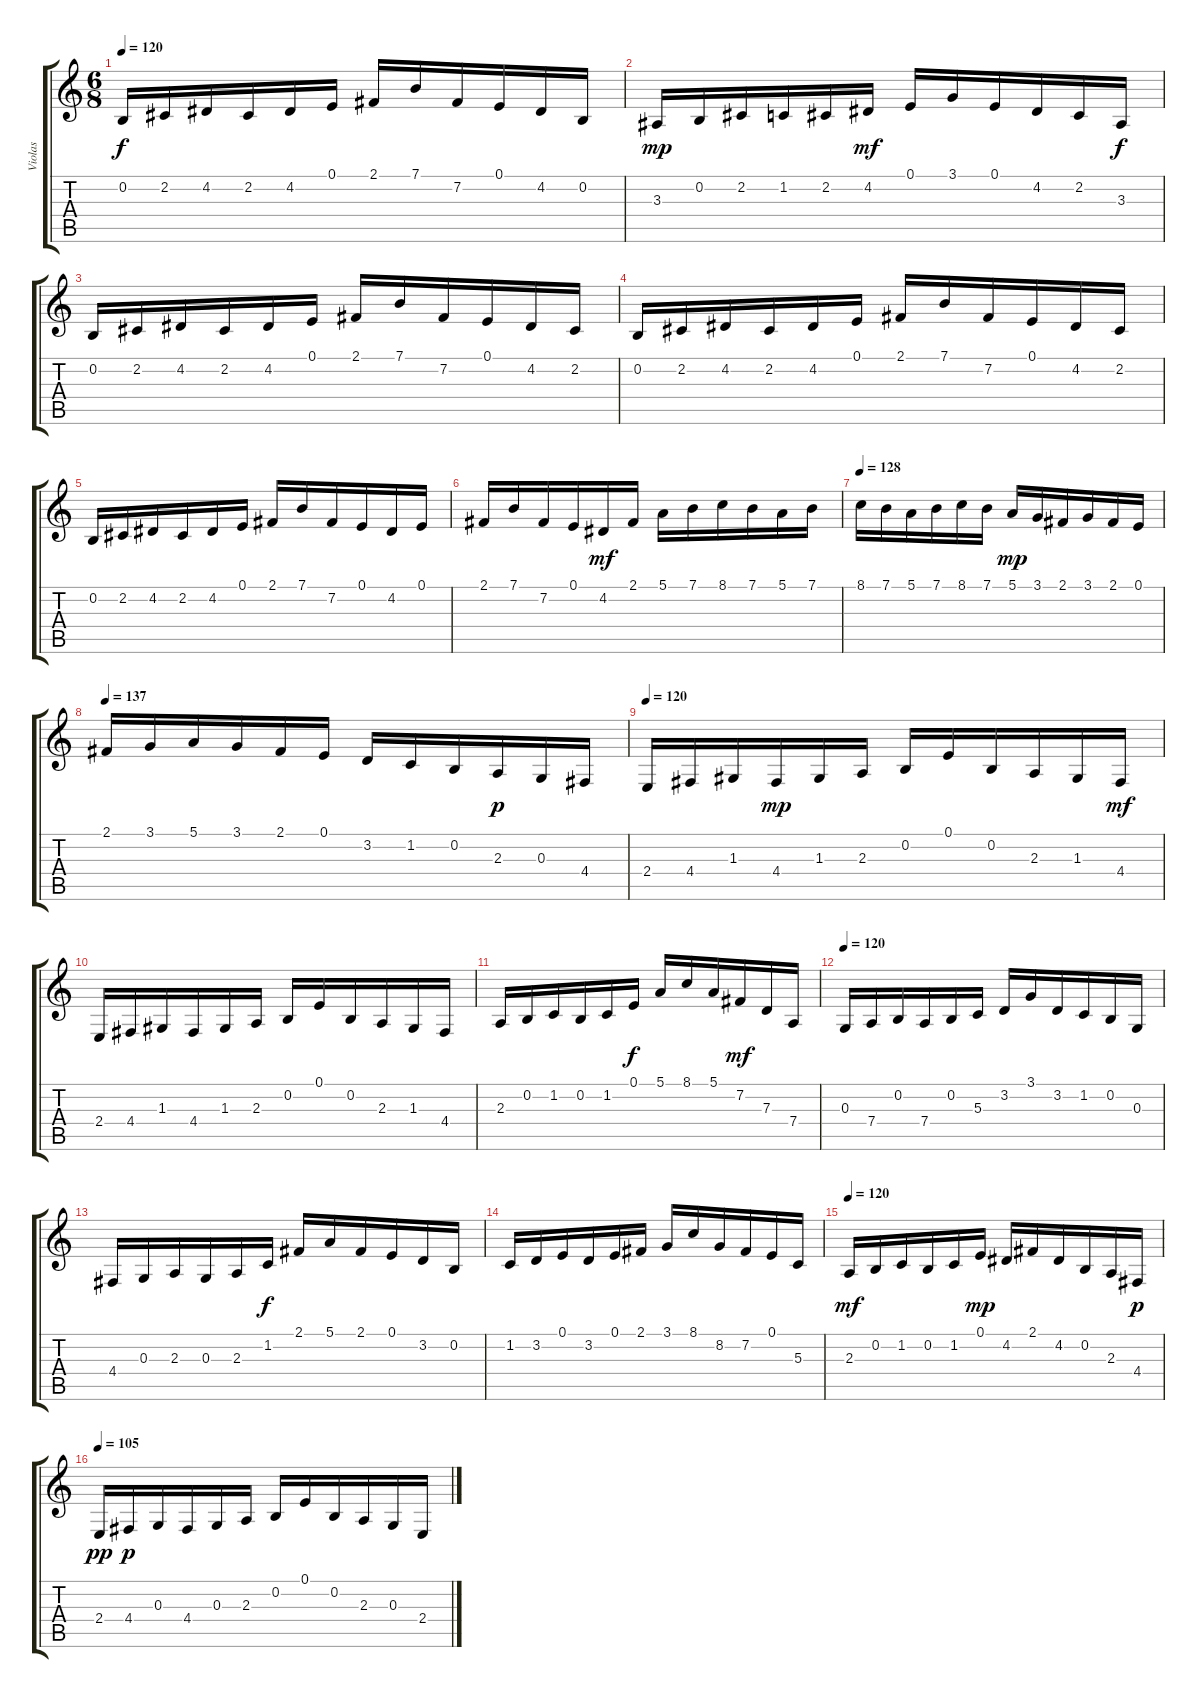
\track ("Violas" "Violas") {instrument pizzicatostrings}
\staff {score tabs}
\tuning (E4 B3 G3 D3 A2 E2) {hide}
\ts (6 8)
\tempo 120
\clef g2
\ks c
0.2.16{dy f} 2.2.16 4.2.16 2.2.16 4.2.16 0.1.16 2.1.16 7.1.16 7.2.16 0.1.16 4.2.16 0.2.16 |
3.3.16{dy mp} 0.2.16 2.2.16 1.2.16 2.2.16 4.2.16{dy mf} 0.1.16 3.1.16 0.1.16 4.2.16 2.2.16 3.3.16{dy f} |
0.2.16 2.2.16 4.2.16 2.2.16 4.2.16 0.1.16 2.1.16 7.1.16 7.2.16 0.1.16 4.2.16 2.2.16 |
0.2.16 2.2.16 4.2.16 2.2.16 4.2.16 0.1.16 2.1.16 7.1.16 7.2.16 0.1.16 4.2.16 2.2.16 |
0.2.16 2.2.16 4.2.16 2.2.16 4.2.16 0.1.16 2.1.16 7.1.16 7.2.16 0.1.16 4.2.16 0.1.16 |
2.1.16 7.1.16 7.2.16 0.1.16 4.2.16{dy mf} 2.1.16 5.1.16 7.1.16 8.1.16 7.1.16 5.1.16 7.1.16 |
\tempo 128
8.1.16 7.1.16 5.1.16 7.1.16 8.1.16 7.1.16 5.1.16{dy mp} 3.1.16 2.1.16 3.1.16 2.1.16 0.1.16 |
\tempo 137
2.1.16 3.1.16 5.1.16 3.1.16 2.1.16 0.1.16 3.2.16 1.2.16 0.2.16 2.3.16{dy p} 0.3.16 4.4.16 |
\tempo 120
2.4.16 4.4.16 1.3.16 4.4.16{dy mp} 1.3.16 2.3.16 0.2.16 0.1.16 0.2.16 2.3.16 1.3.16 4.4.16{dy mf} |
2.4.16 4.4.16 1.3.16 4.4.16 1.3.16 2.3.16 0.2.16 0.1.16 0.2.16 2.3.16 1.3.16 4.4.16 |
2.3.16 0.2.16 1.2.16 0.2.16 1.2.16 0.1.16{dy f} 5.1.16 8.1.16 5.1.16 7.2.16{dy mf} 7.3.16 7.4.16 |
\tempo 120
0.3.16 7.4.16 0.2.16 7.4.16 0.2.16 5.3.16 3.2.16 3.1.16 3.2.16 1.2.16 0.2.16 0.3.16 |
4.4.16 0.3.16 2.3.16 0.3.16 2.3.16 1.2.16{dy f} 2.1.16 5.1.16 2.1.16 0.1.16 3.2.16 0.2.16 |
1.2.16 3.2.16 0.1.16 3.2.16 0.1.16 2.1.16 3.1.16 8.1.16 8.2.16 7.2.16 0.1.16 5.3.16 |
\tempo 120
2.3.16{dy mf} 0.2.16 1.2.16 0.2.16 1.2.16 0.1.16{dy mp} 4.2.16 2.1.16 4.2.16 0.2.16 2.3.16 4.4.16{dy p} |
\tempo 105
2.4.16{dy pp} 4.4.16{dy p} 0.3.16 4.4.16 0.3.16 2.3.16 0.2.16 0.1.16 0.2.16 2.3.16 0.3.16 2.4.16
